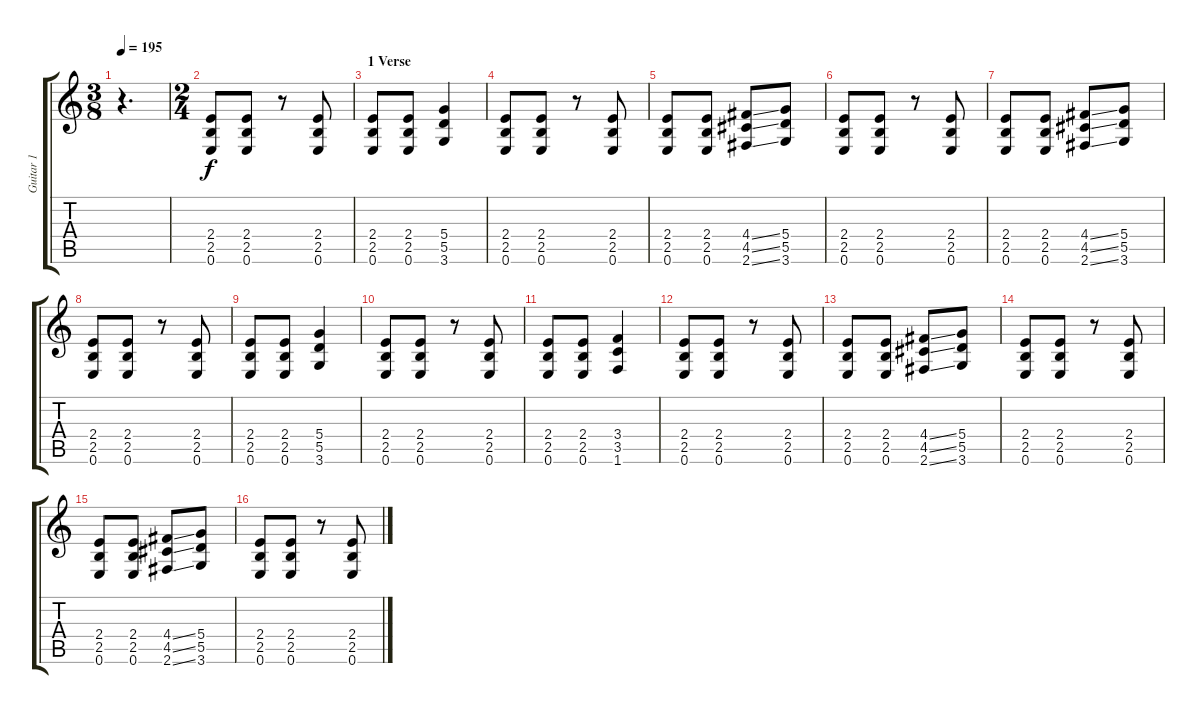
\track ("Guitar 1" "Guitar 1") {instrument distortionguitar}
\staff {score tabs}
\tuning (E4 B3 G3 D3 A2 E2) {hide}
\ts (3 8)
\tempo 195
\clef g2
\ks c
r.4{d dy f} |
\ts (2 4)
(2.4 2.5 0.6).8 (2.4 2.5 0.6).8 r.8 (2.4 2.5 0.6).8 |
\section ("" "1 Verse")
(2.4 2.5 0.6).8 (2.4 2.5 0.6).8 (5.4 5.5 3.6).4 |
(2.4 2.5 0.6).8 (2.4 2.5 0.6).8 r.8 (2.4 2.5 0.6).8 |
(2.4 2.5 0.6).8 (2.4 2.5 0.6).8 (4.4{ss} 4.5{ss} 2.6{ss}).8 (5.4 5.5 3.6).8 |
(2.4 2.5 0.6).8 (2.4 2.5 0.6).8 r.8 (2.4 2.5 0.6).8 |
(2.4 2.5 0.6).8 (2.4 2.5 0.6).8 (4.4{ss} 4.5{ss} 2.6{ss}).8 (5.4 5.5 3.6).8 |
(2.4 2.5 0.6).8 (2.4 2.5 0.6).8 r.8 (2.4 2.5 0.6).8 |
(2.4 2.5 0.6).8 (2.4 2.5 0.6).8 (5.4 5.5 3.6).4 |
(2.4 2.5 0.6).8 (2.4 2.5 0.6).8 r.8 (2.4 2.5 0.6).8 |
(2.4 2.5 0.6).8 (2.4 2.5 0.6).8 (3.4 3.5 1.6).4 |
(2.4 2.5 0.6).8 (2.4 2.5 0.6).8 r.8 (2.4 2.5 0.6).8 |
(2.4 2.5 0.6).8 (2.4 2.5 0.6).8 (4.4{ss} 4.5{ss} 2.6{ss}).8 (5.4 5.5 3.6).8 |
(2.4 2.5 0.6).8 (2.4 2.5 0.6).8 r.8 (2.4 2.5 0.6).8 |
(2.4 2.5 0.6).8 (2.4 2.5 0.6).8 (4.4{ss} 4.5{ss} 2.6{ss}).8 (5.4 5.5 3.6).8 |
(2.4 2.5 0.6).8 (2.4 2.5 0.6).8 r.8 (2.4 2.5 0.6).8
